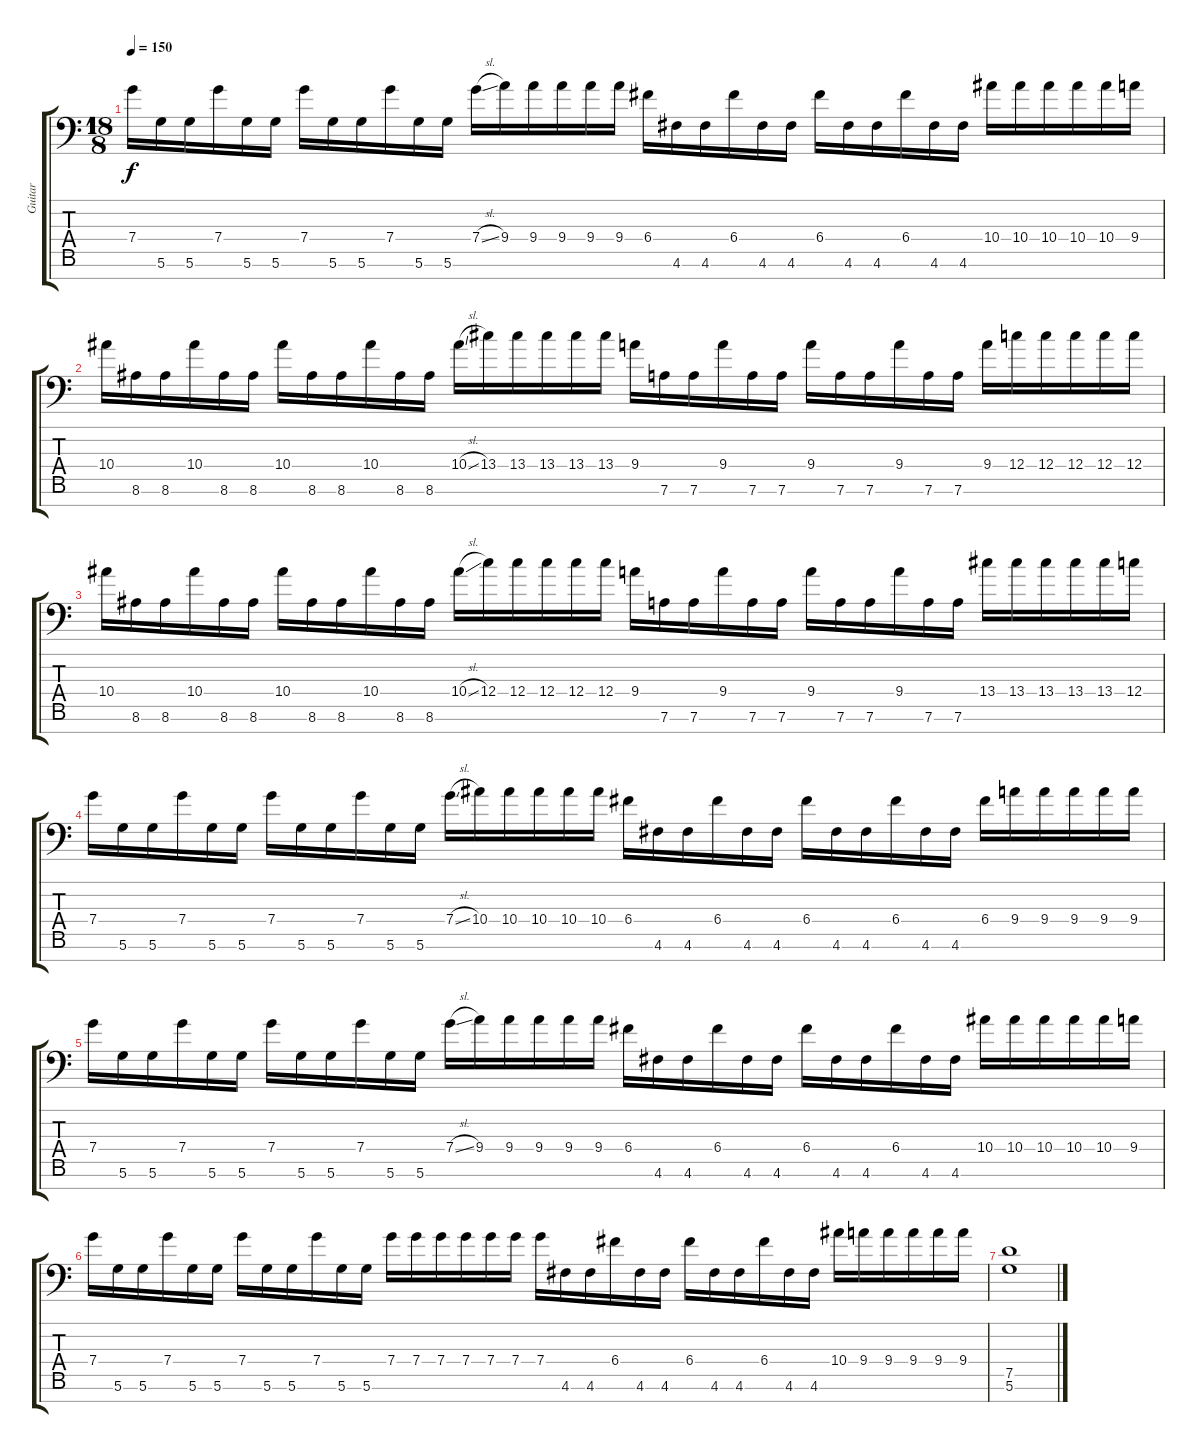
\track ("Guitar" "Guitar") {instrument distortionguitar}
\staff {score tabs}
\tuning (D4 A3 F3 C3 G2 D2 G1) {hide}
\ts (18 8)
\tempo 150
\clef f4
\ks c
7.4.16{dy f} 5.6.16 5.6.16 7.4.16 5.6.16 5.6.16 7.4.16 5.6.16 5.6.16 7.4.16 5.6.16 5.6.16 7.4{sl}.16 9.4.16 9.4.16 9.4.16 9.4.16 9.4.16 6.4.16 4.6.16 4.6.16 6.4.16 4.6.16 4.6.16 6.4.16 4.6.16 4.6.16 6.4.16 4.6.16 4.6.16 10.4.16 10.4.16 10.4.16 10.4.16 10.4.16 9.4.16 |
10.4.16 8.6.16 8.6.16 10.4.16 8.6.16 8.6.16 10.4.16 8.6.16 8.6.16 10.4.16 8.6.16 8.6.16 10.4{sl}.16 13.4.16 13.4.16 13.4.16 13.4.16 13.4.16 9.4.16 7.6.16 7.6.16 9.4.16 7.6.16 7.6.16 9.4.16 7.6.16 7.6.16 9.4.16 7.6.16 7.6.16 9.4.16 12.4.16 12.4.16 12.4.16 12.4.16 12.4.16 |
10.4.16 8.6.16 8.6.16 10.4.16 8.6.16 8.6.16 10.4.16 8.6.16 8.6.16 10.4.16 8.6.16 8.6.16 10.4{sl}.16 12.4.16 12.4.16 12.4.16 12.4.16 12.4.16 9.4.16 7.6.16 7.6.16 9.4.16 7.6.16 7.6.16 9.4.16 7.6.16 7.6.16 9.4.16 7.6.16 7.6.16 13.4.16 13.4.16 13.4.16 13.4.16 13.4.16 12.4.16 |
7.4.16 5.6.16 5.6.16 7.4.16 5.6.16 5.6.16 7.4.16 5.6.16 5.6.16 7.4.16 5.6.16 5.6.16 7.4{sl}.16 10.4.16 10.4.16 10.4.16 10.4.16 10.4.16 6.4.16 4.6.16 4.6.16 6.4.16 4.6.16 4.6.16 6.4.16 4.6.16 4.6.16 6.4.16 4.6.16 4.6.16 6.4.16 9.4.16 9.4.16 9.4.16 9.4.16 9.4.16 |
7.4.16 5.6.16 5.6.16 7.4.16 5.6.16 5.6.16 7.4.16 5.6.16 5.6.16 7.4.16 5.6.16 5.6.16 7.4{sl}.16 9.4.16 9.4.16 9.4.16 9.4.16 9.4.16 6.4.16 4.6.16 4.6.16 6.4.16 4.6.16 4.6.16 6.4.16 4.6.16 4.6.16 6.4.16 4.6.16 4.6.16 10.4.16 10.4.16 10.4.16 10.4.16 10.4.16 9.4.16 |
7.4.16 5.6.16 5.6.16 7.4.16 5.6.16 5.6.16 7.4.16 5.6.16 5.6.16 7.4.16 5.6.16 5.6.16 7.4.16 7.4.16 7.4.16 7.4.16 7.4.16 7.4.16 7.4.16 4.6.16 4.6.16 6.4.16 4.6.16 4.6.16 6.4.16 4.6.16 4.6.16 6.4.16 4.6.16 4.6.16 10.4.16 9.4.16 9.4.16 9.4.16 9.4.16 9.4.16 |
(7.5 5.6).1
